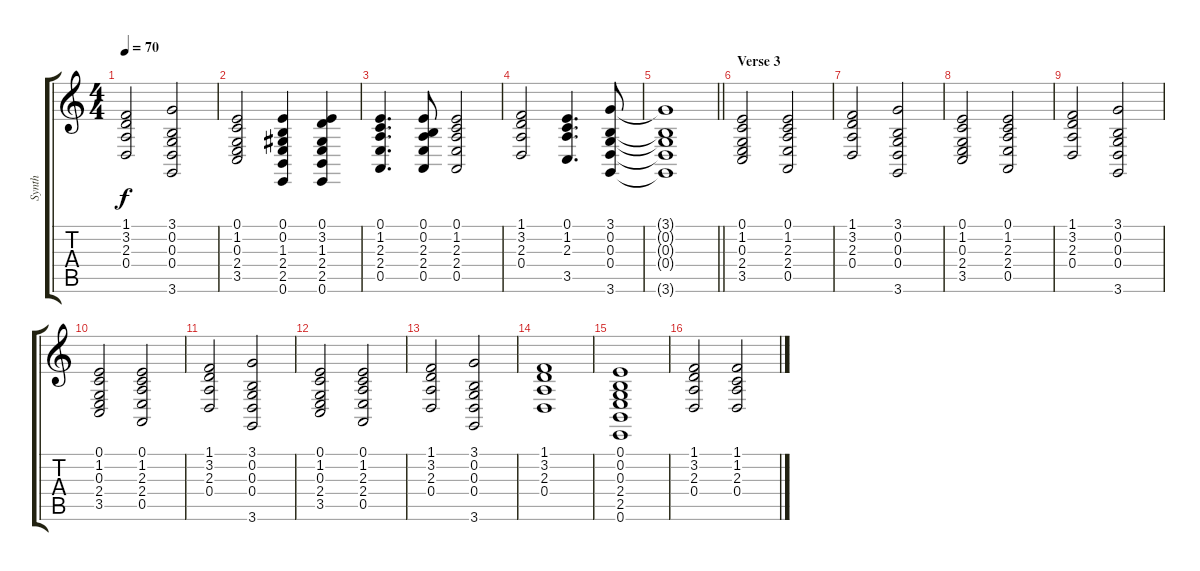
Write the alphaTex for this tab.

\track ("Synth" "Synth") {instrument synthstrings1}
\staff {score tabs}
\tuning (E4 B3 G3 D3 A2 E2) {hide}
\ts (4 4)
\tempo 70
\clef g2
\ks c
(1.1 3.2 2.3 0.4).2{dy f} (3.1 0.2 0.3 0.4 3.6).2 |
(0.1 1.2 0.3 2.4 3.5).2 (0.1 0.2 1.3 2.4 2.5 0.6).4 (0.1 3.2 1.3 2.4 2.5 0.6).4 |
(0.1 1.2 2.3 2.4 0.5).4{d} (0.1 0.2 2.3 2.4 0.5).8 (0.1 1.2 2.3 2.4 0.5).2 |
(1.1 3.2 2.3 0.4).2 (0.1 1.2 2.3 3.5).4{d} (3.1 0.2 0.3 0.4 3.6).8 |
\barLineRight lightlight
(3.1{t} 0.2{t} 0.3{t} 0.4{t} 3.6{t}).1 |
\section ("" "Verse 3")
(0.1 1.2 0.3 2.4 3.5).2 (0.1 1.2 2.3 2.4 0.5).2 |
(1.1 3.2 2.3 0.4).2 (3.1 0.2 0.3 0.4 3.6).2 |
(0.1 1.2 0.3 2.4 3.5).2 (0.1 1.2 2.3 2.4 0.5).2 |
(1.1 3.2 2.3 0.4).2 (3.1 0.2 0.3 0.4 3.6).2 |
(0.1 1.2 0.3 2.4 3.5).2 (0.1 1.2 2.3 2.4 0.5).2 |
(1.1 3.2 2.3 0.4).2 (3.1 0.2 0.3 0.4 3.6).2 |
(0.1 1.2 0.3 2.4 3.5).2 (0.1 1.2 2.3 2.4 0.5).2 |
(1.1 3.2 2.3 0.4).2 (3.1 0.2 0.3 0.4 3.6).2 |
(1.1 3.2 2.3 0.4).1 |
(0.1 0.2 0.3 2.4 2.5 0.6).1 |
(1.1 3.2 2.3 0.4).2 (1.1 1.2 2.3 0.4).2
